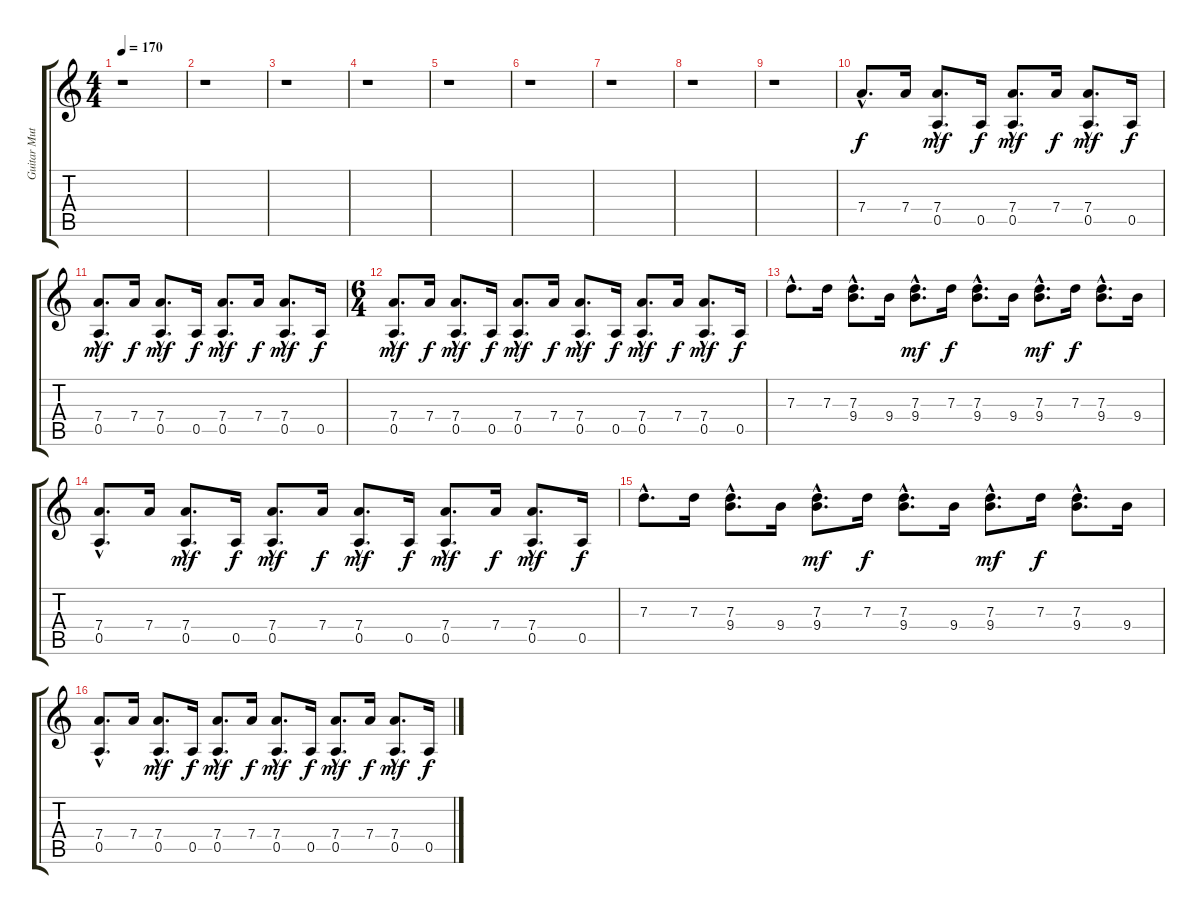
\track ("Guitar Muted" "Guitar Mut") {instrument electricguitarmuted}
\staff {score tabs}
\tuning (E4 B3 G3 D3 A2 E2) {hide}
\ts (4 4)
\tempo 170
\clef g2
\ks c
r.1{dy mf} |
r.1 |
r.1 |
r.1 |
r.1 |
r.1 |
r.1 |
r.1 |
r.1 |
7.4{hac}.8{d dy f} 7.4.16 (7.4{hac} 0.5{hac}).8{d dy mf} 0.5.16{dy f} (7.4{hac} 0.5).8{d dy mf} 7.4.16{dy f} (7.4{hac} 0.5{hac}).8{d dy mf} 0.5.16{dy f} |
(7.4{hac} 0.5).8{d dy mf} 7.4.16{dy f} (7.4{hac} 0.5{hac}).8{d dy mf} 0.5.16{dy f} (7.4{hac} 0.5).8{d dy mf} 7.4.16{dy f} (7.4{hac} 0.5{hac}).8{d dy mf} 0.5.16{dy f} |
\ts (6 4)
(7.4{hac} 0.5).8{d dy mf} 7.4.16{dy f} (7.4{hac} 0.5{hac}).8{d dy mf} 0.5.16{dy f} (7.4{hac} 0.5).8{d dy mf} 7.4.16{dy f} (7.4{hac} 0.5{hac}).8{d dy mf} 0.5.16{dy f} (7.4{hac} 0.5).8{d dy mf} 7.4.16{dy f} (7.4{hac} 0.5{hac}).8{d dy mf} 0.5.16{dy f} |
7.3{hac}.8{d} 7.3.16 (7.3{hac} 9.4{hac}).8{d} 9.4.16 (7.3 9.4{hac}).8{d dy mf} 7.3.16{dy f} (7.3{hac} 9.4{hac}).8{d} 9.4.16 (7.3 9.4{hac}).8{d dy mf} 7.3.16{dy f} (7.3{hac} 9.4{hac}).8{d} 9.4.16 |
(7.4{hac} 0.5{hac}).8{d} 7.4.16 (7.4{hac} 0.5{hac}).8{d dy mf} 0.5.16{dy f} (7.4{hac} 0.5).8{d dy mf} 7.4.16{dy f} (7.4{hac} 0.5{hac}).8{d dy mf} 0.5.16{dy f} (7.4{hac} 0.5).8{d dy mf} 7.4.16{dy f} (7.4{hac} 0.5{hac}).8{d dy mf} 0.5.16{dy f} |
7.3{hac}.8{d} 7.3.16 (7.3{hac} 9.4{hac}).8{d} 9.4.16 (7.3 9.4{hac}).8{d dy mf} 7.3.16{dy f} (7.3{hac} 9.4{hac}).8{d} 9.4.16 (7.3 9.4{hac}).8{d dy mf} 7.3.16{dy f} (7.3{hac} 9.4{hac}).8{d} 9.4.16 |
(7.4{hac} 0.5{hac}).8{d} 7.4.16 (7.4{hac} 0.5{hac}).8{d dy mf} 0.5.16{dy f} (7.4{hac} 0.5).8{d dy mf} 7.4.16{dy f} (7.4{hac} 0.5{hac}).8{d dy mf} 0.5.16{dy f} (7.4{hac} 0.5).8{d dy mf} 7.4.16{dy f} (7.4{hac} 0.5{hac}).8{d dy mf} 0.5.16{dy f}
